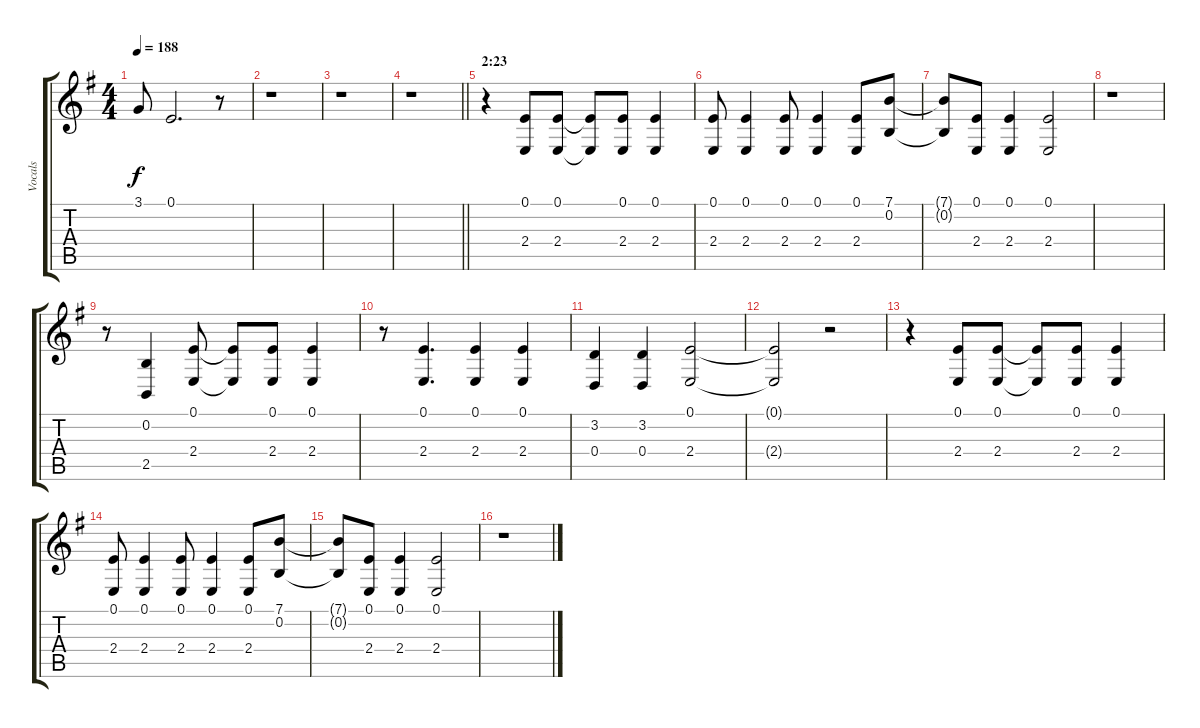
\track ("Vocals" "Vocals") {instrument lead6voice}
\staff {score tabs}
\tuning (E4 B3 G3 D3 A2 E2) {hide}
\ts (4 4)
\tempo 188
\clef g2
\ks eminor
3.1.8{dy f} 0.1.2{d} r.8 |
r.1 |
r.1 |
\barLineRight lightlight
r.1 |
\section ("" "2:23")
r.4 (0.1 2.4).8 (0.1 2.4).8 (0.1{t} 2.4{t}).8 (0.1 2.4).8 (0.1 2.4).4 |
(0.1 2.4).8 (0.1 2.4).4 (0.1 2.4).8 (0.1 2.4).4 (0.1 2.4).8 (7.1 0.2).8 |
(7.1{t} 0.2{t}).8 (0.1 2.4).8 (0.1 2.4).4 (0.1 2.4).2 |
r.1 |
r.8 (0.2 2.5).4 (0.1 2.4).8 (0.1{t} 2.4{t}).8 (0.1 2.4).8 (0.1 2.4).4 |
r.8 (0.1 2.4).4{d} (0.1 2.4).4 (0.1 2.4).4 |
(3.2 0.4).4 (3.2 0.4).4 (0.1 2.4).2 |
(0.1{t} 2.4{t}).2 r.2 |
r.4 (0.1 2.4).8 (0.1 2.4).8 (0.1{t} 2.4{t}).8 (0.1 2.4).8 (0.1 2.4).4 |
(0.1 2.4).8 (0.1 2.4).4 (0.1 2.4).8 (0.1 2.4).4 (0.1 2.4).8 (7.1 0.2).8 |
(7.1{t} 0.2{t}).8 (0.1 2.4).8 (0.1 2.4).4 (0.1 2.4).2 |
r.1
